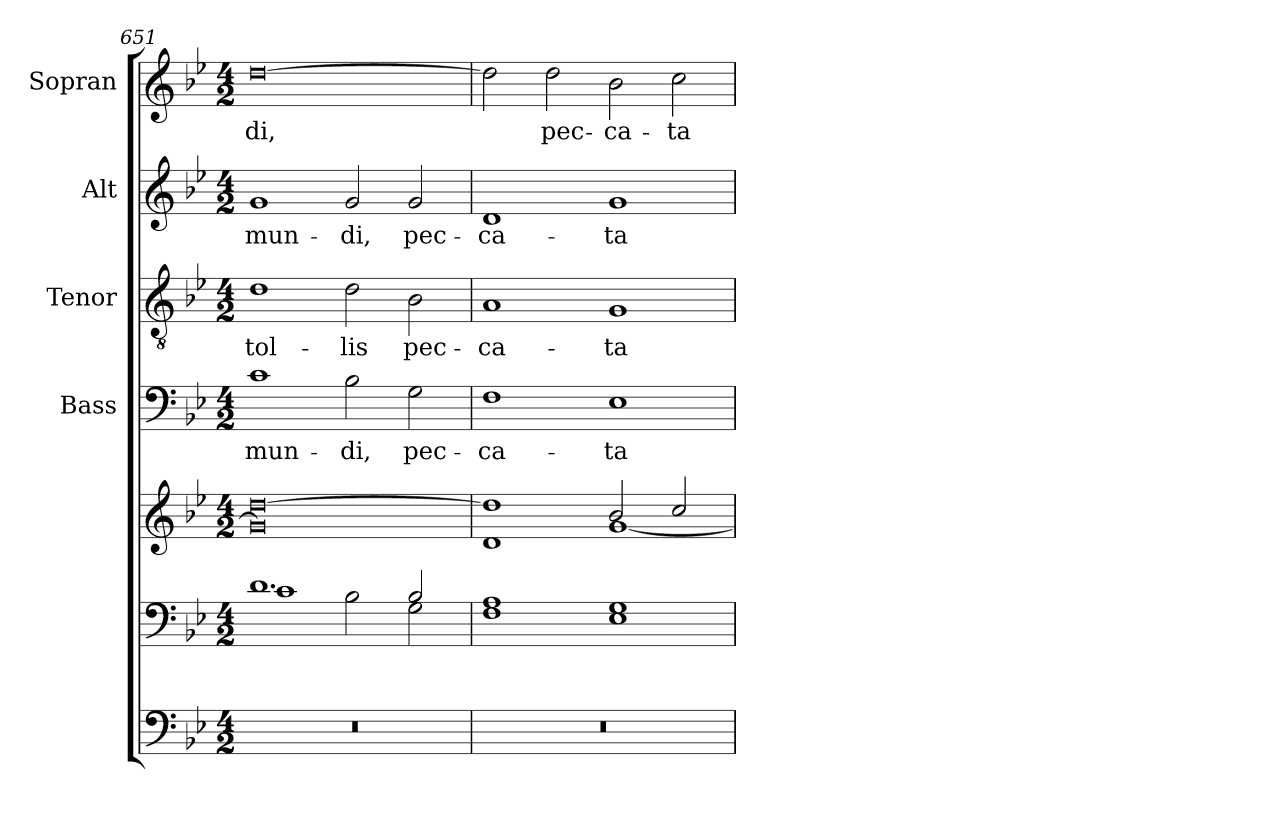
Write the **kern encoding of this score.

**kern	**kern	**kern	**kern	**text	**kern	**text	**kern	**text	**kern	**text
*part6	*part5	*part5	*part4	*part4	*part3	*part3	*part2	*part2	*part1	*part1
*staff7	*staff6	*staff5	*staff4	*staff4	*staff3	*staff3	*staff2	*staff2	*staff1	*staff1
*	*	*	*I"Bass	*	*I"Tenor	*	*I"Alt	*	*I"Sopran	*
*	*	*	*I'B.	*	*I'T.	*	*I'A.	*	*I'S.	*
*clefF4	*clefF4	*clefG2	*clefF4	*	*clefGv2	*	*clefG2	*	*clefG2	*
*k[b-e-]	*k[b-e-]	*k[b-e-]	*k[b-e-]	*	*k[b-e-]	*	*k[b-e-]	*	*k[b-e-]	*
*B-:	*B-:	*B-:	*B-:	*	*B-:	*	*B-:	*	*B-:	*
*M4/2	*M4/2	*M4/2	*M4/2	*	*M4/2	*	*M4/2	*	*M4/2	*
=651	=651	=651	=651	=651	=651	=651	=651	=651	=651	=651
*	*^	*^	*	*	*	*	*	*	*	*
!	!	!	!	!	!	!LO:LY:b	!	!LO:LY:b	!	!LO:LY:b	!	!LO:LY:b
0r	1.d	1c	[>0dd	0g]	1c	mun-	1d	tol-	1g	mun-	[0dd	-di,
!	!	!	!	!	!	!LO:LY:b	!	!LO:LY:b	!	!LO:LY:b	!	!
.	.	2B-\	.	.	2B-\	-di,	2d\	-lis	2g/	-di,	.	.
!	!	!	!	!	!	!LO:LY:b	!	!LO:LY:b	!	!LO:LY:b	!	!
.	2B-/	2G\	.	.	2G\	pec-	2B-\	pec-	2g/	pec-	.	.
!!LO:LB:g=z
=652	=652	=652	=652	=652	=652	=652	=652	=652	=652	=652	=652	=652
!	!	!	!	!	!	!LO:LY:b	!	!LO:LY:b	!	!LO:LY:b	!	!
0r	1A	1F	1dd]	1d	1F	-ca-	1A	-ca-	1d	-ca-	2dd\]	.
!	!	!	!	!	!	!	!	!	!	!	!	!LO:LY:b
.	.	.	.	.	.	.	.	.	.	.	2dd\	pec-
!	!	!	!	!	!	!LO:LY:b	!	!LO:LY:b	!	!LO:LY:b	!	!LO:LY:b
.	1G	1E-	2b-/	[<1g	1E-	-ta	1G	-ta	1g	-ta	2b-\	-ca-
!	!	!	!	!	!	!	!	!	!	!	!	!LO:LY:b
.	.	.	2cc/	.	.	.	.	.	.	.	2cc\	-ta
*	*v	*v	*	*	*	*	*	*	*	*	*	*
*	*	*v	*v	*	*	*	*	*	*	*	*
=	=	=	=	=	=	=	=	=	=	=
*-	*-	*-	*-	*-	*-	*-	*-	*-	*-	*-
